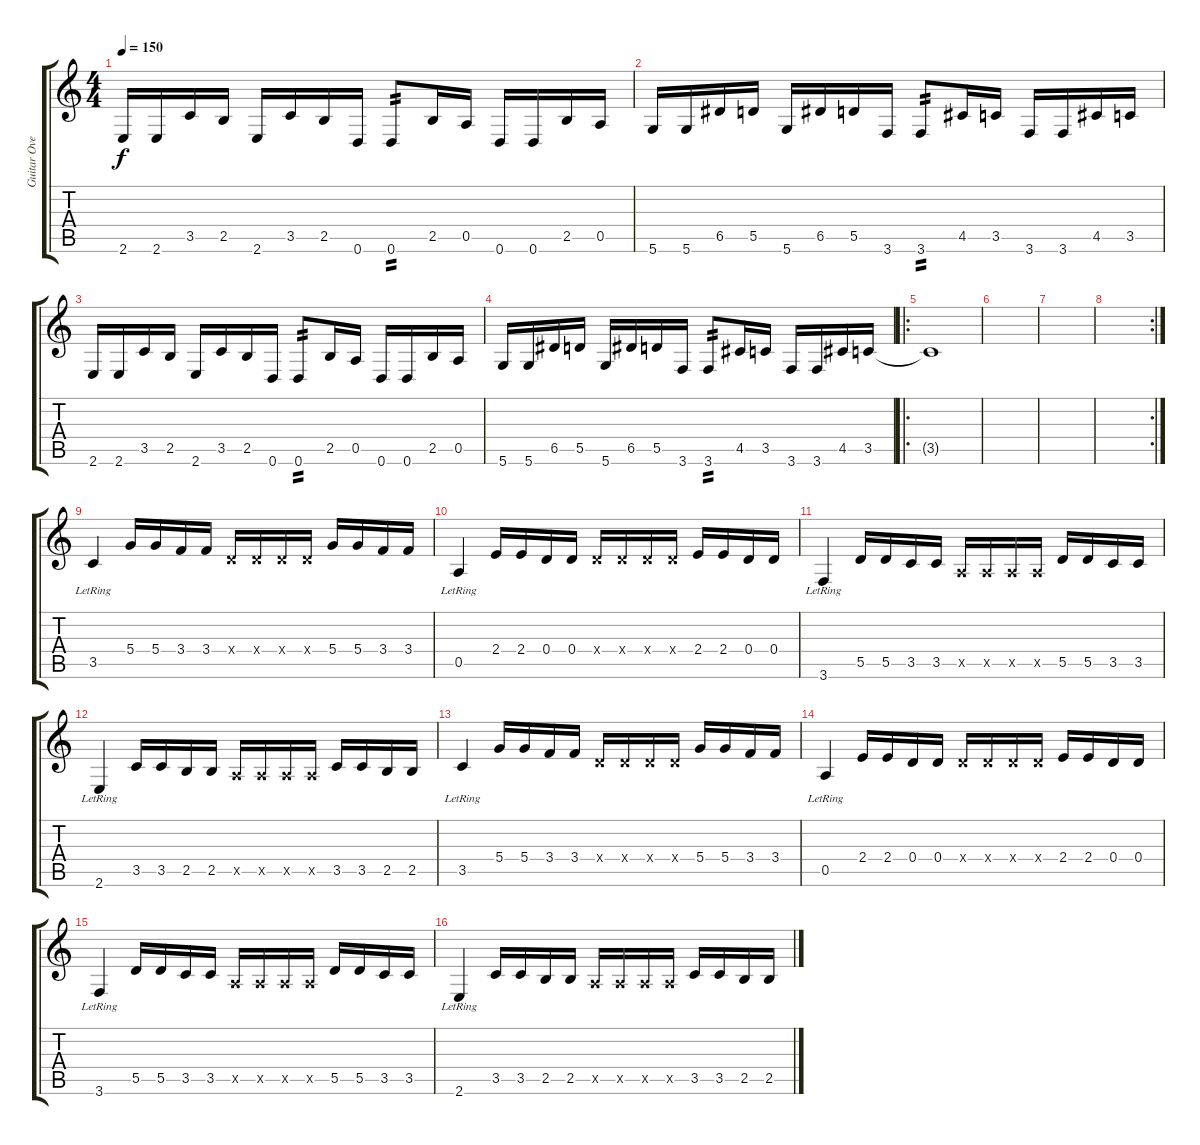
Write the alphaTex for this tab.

\track ("Guitar Overdrive" "Guitar Ove") {instrument overdrivenguitar}
\staff {score tabs}
\tuning (E4 B3 G3 D3 A2 D2) {hide}
\ts (4 4)
\tempo 150
\clef g2
\ks c
2.6.16{dy f} 2.6.16 3.5.16 2.5.16 2.6.16 3.5.16 2.5.16 0.6.16 0.6.8{tp 2} 2.5.16 0.5.16 0.6.16 0.6.16 2.5.16 0.5.16 |
5.6.16 5.6.16 6.5.16 5.5.16 5.6.16 6.5.16 5.5.16 3.6.16 3.6.8{tp 2} 4.5.16 3.5.16 3.6.16 3.6.16 4.5.16 3.5.16 |
2.6.16 2.6.16 3.5.16 2.5.16 2.6.16 3.5.16 2.5.16 0.6.16 0.6.8{tp 2} 2.5.16 0.5.16 0.6.16 0.6.16 2.5.16 0.5.16 |
5.6.16 5.6.16 6.5.16 5.5.16 5.6.16 6.5.16 5.5.16 3.6.16 3.6.8{tp 2} 4.5.16 3.5.16 3.6.16 3.6.16 4.5.16 3.5.16 |
\ro
3.5{t}.1{volume 0} |
|
|
\rc 2
|
3.5{lr}.4 5.4.16 5.4.16 3.4.16 3.4.16 0.4{x}.16 0.4{x}.16 0.4{x}.16 0.4{x}.16 5.4.16 5.4.16 3.4.16 3.4.16 |
0.5{lr}.4 2.4.16 2.4.16 0.4.16 0.4.16 0.4{x}.16 0.4{x}.16 0.4{x}.16 0.4{x}.16 2.4.16 2.4.16 0.4.16 0.4.16 |
3.6{lr}.4 5.5.16 5.5.16 3.5.16 3.5.16 0.5{x}.16 0.5{x}.16 0.5{x}.16 0.5{x}.16 5.5.16 5.5.16 3.5.16 3.5.16 |
2.6{lr}.4 3.5.16 3.5.16 2.5.16 2.5.16 0.5{x}.16 0.5{x}.16 0.5{x}.16 0.5{x}.16 3.5.16 3.5.16 2.5.16 2.5.16 |
3.5{lr}.4 5.4.16 5.4.16 3.4.16 3.4.16 0.4{x}.16 0.4{x}.16 0.4{x}.16 0.4{x}.16 5.4.16 5.4.16 3.4.16 3.4.16 |
0.5{lr}.4 2.4.16 2.4.16 0.4.16 0.4.16 0.4{x}.16 0.4{x}.16 0.4{x}.16 0.4{x}.16 2.4.16 2.4.16 0.4.16 0.4.16 |
3.6{lr}.4 5.5.16 5.5.16 3.5.16 3.5.16 0.5{x}.16 0.5{x}.16 0.5{x}.16 0.5{x}.16 5.5.16 5.5.16 3.5.16 3.5.16 |
2.6{lr}.4 3.5.16 3.5.16 2.5.16 2.5.16 0.5{x}.16 0.5{x}.16 0.5{x}.16 0.5{x}.16 3.5.16 3.5.16 2.5.16 2.5.16
